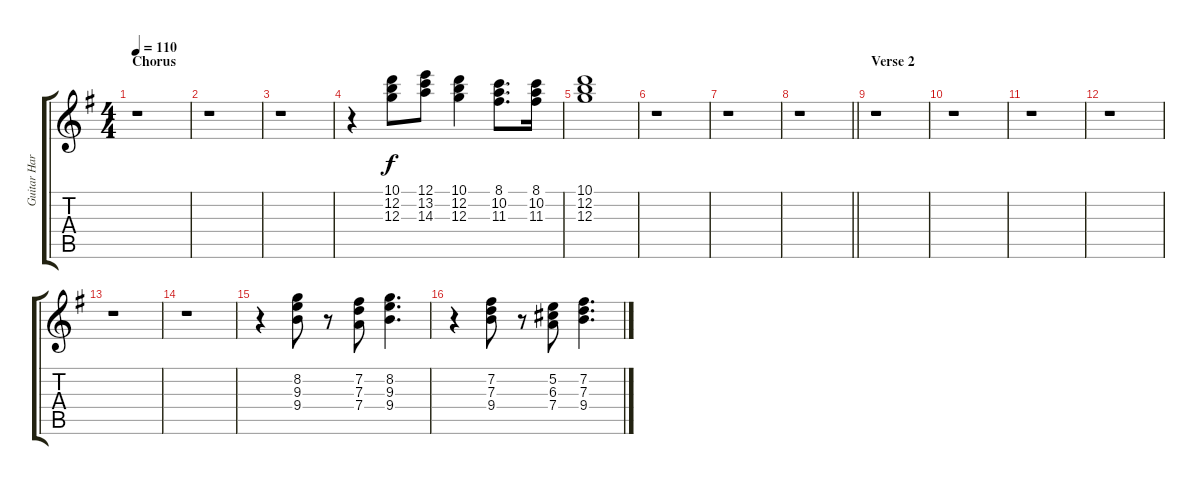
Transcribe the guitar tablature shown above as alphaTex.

\track ("Guitar Harmonies" "Guitar Har") {instrument overdrivenguitar}
\staff {score tabs}
\tuning (E4 B3 G3 D3 A2 E2) {hide}
\ts (4 4)
\section ("" "Chorus")
\tempo 110
\clef g2
\ks eminor
r.1{dy f} |
r.1 |
r.1 |
r.4 (10.1 12.2 12.3).8 (12.1 13.2 14.3).8 (10.1 12.2 12.3).4 (8.1 10.2 11.3).8{d} (8.1 10.2 11.3).16 |
(10.1 12.2 12.3).1 |
r.1 |
r.1 |
\barLineRight lightlight
r.1 |
\section ("" "Verse 2")
r.1 |
r.1 |
r.1 |
r.1 |
r.1 |
r.1 |
r.4 (8.2 9.3 9.4).8 r.8 (7.2 7.3 7.4).8 (8.2 9.3 9.4).4{d} |
r.4 (7.2 7.3 9.4).8 r.8 (5.2 6.3 7.4).8 (7.2 7.3 9.4).4{d}
